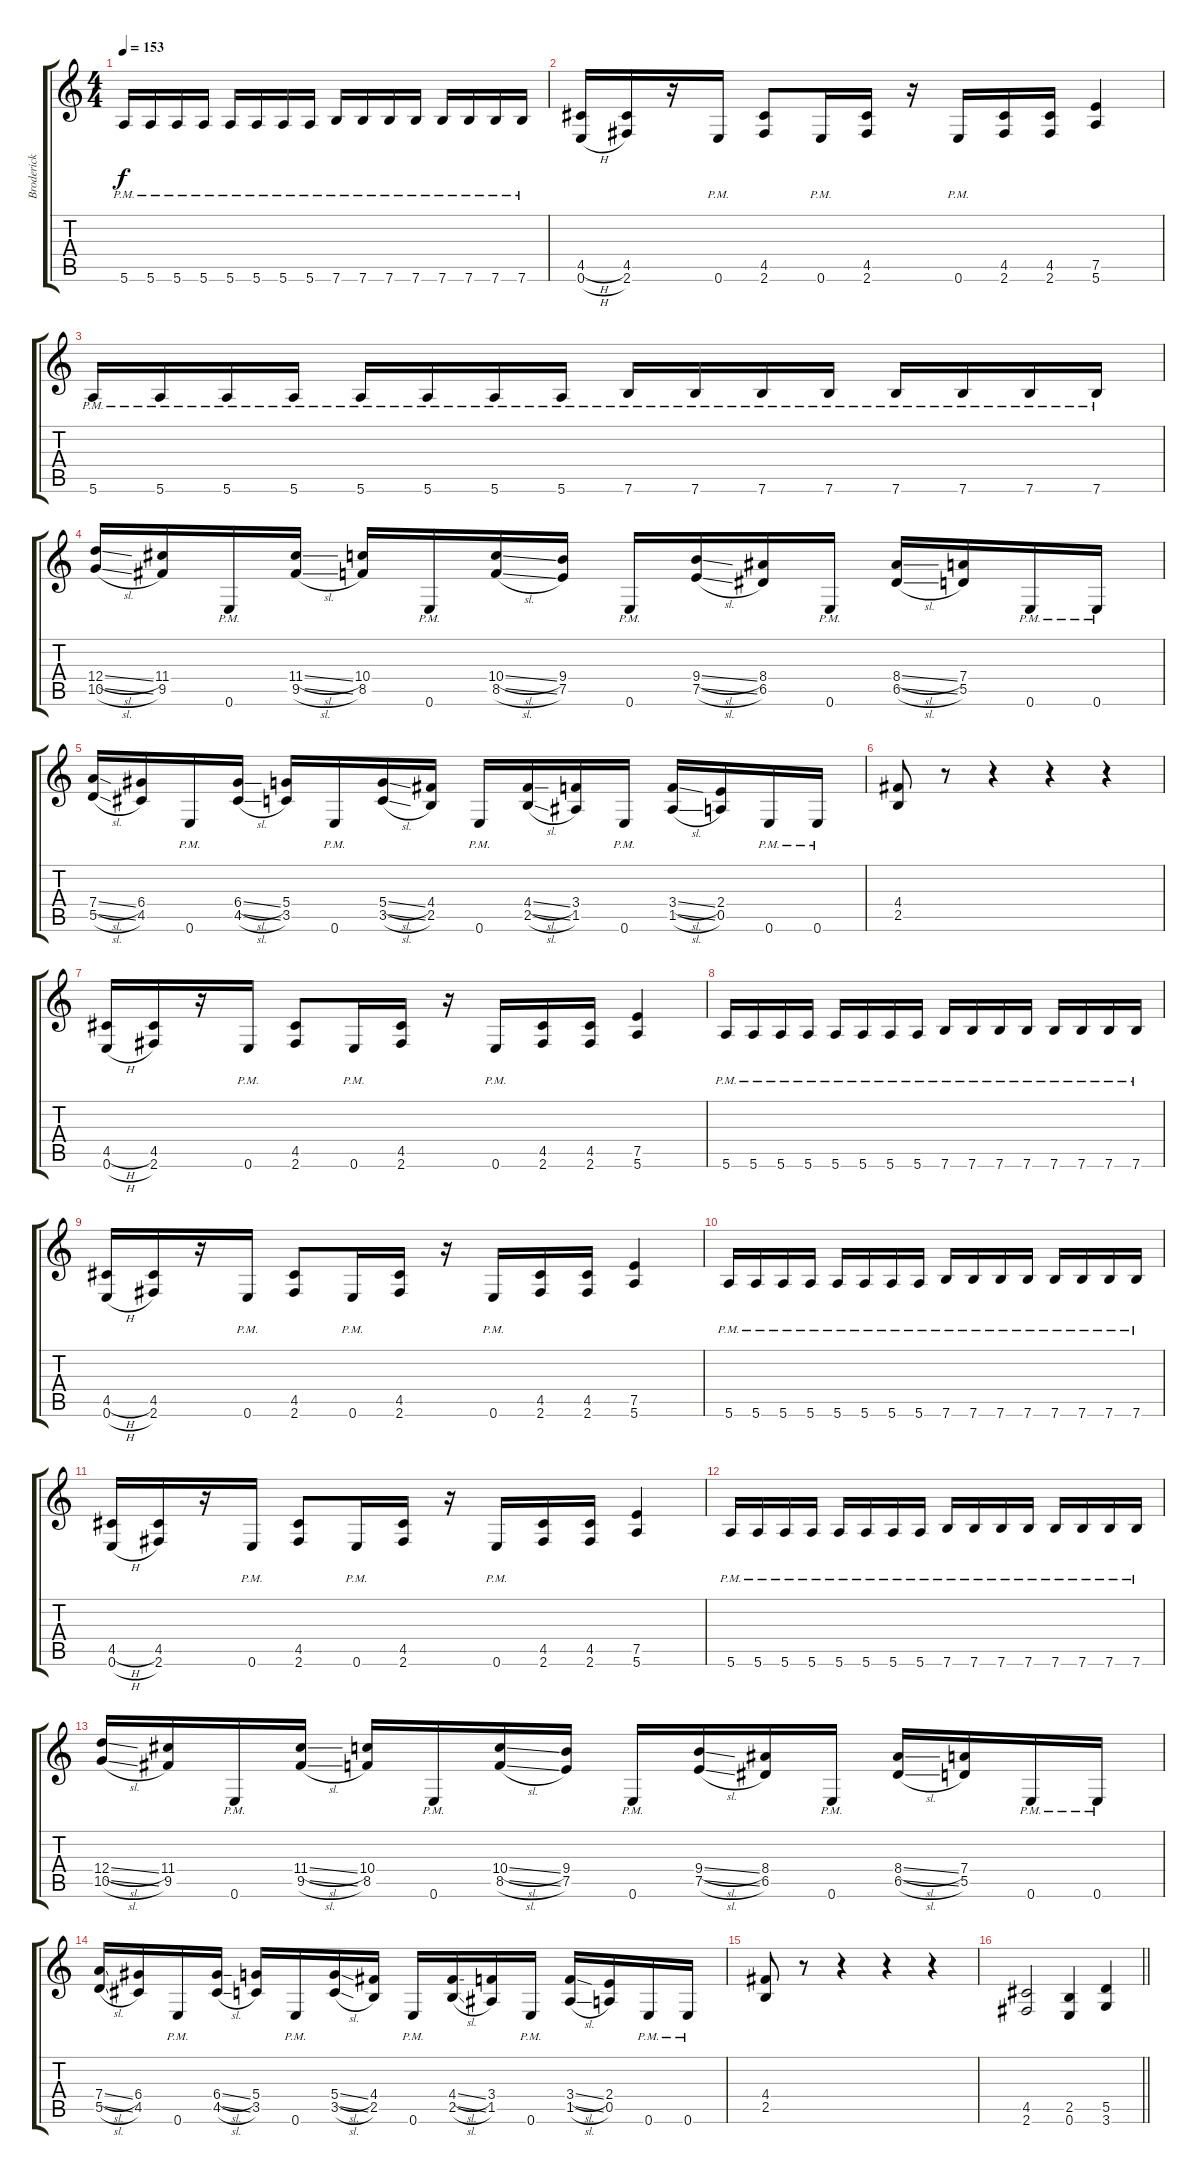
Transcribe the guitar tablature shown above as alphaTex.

\track ("Broderick" "Broderick") {instrument distortionguitar}
\staff {score tabs}
\tuning (E4 B3 G3 D3 A2 E2) {hide}
\ts (4 4)
\tempo 153
\clef g2
\ks c
5.6{pm}.16{dy f} 5.6{pm}.16 5.6{pm}.16 5.6{pm}.16 5.6{pm}.16 5.6{pm}.16 5.6{pm}.16 5.6{pm}.16 7.6{pm}.16 7.6{pm}.16 7.6{pm}.16 7.6{pm}.16 7.6{pm}.16 7.6{pm}.16 7.6{pm}.16 7.6{pm}.16 |
(4.5{h} 0.6{h}).16 (4.5 2.6).16 r.16 0.6{pm}.16 (4.5 2.6).8 0.6{pm}.16 (4.5 2.6).16 r.16 0.6{pm}.16 (4.5 2.6).16 (4.5 2.6).16 (7.5 5.6).4 |
5.6{pm}.16 5.6{pm}.16 5.6{pm}.16 5.6{pm}.16 5.6{pm}.16 5.6{pm}.16 5.6{pm}.16 5.6{pm}.16 7.6{pm}.16 7.6{pm}.16 7.6{pm}.16 7.6{pm}.16 7.6{pm}.16 7.6{pm}.16 7.6{pm}.16 7.6{pm}.16 |
(12.4{sl} 10.5{sl}).16 (11.4 9.5).16 0.6{pm}.16 (11.4{sl} 9.5{sl}).16 (10.4 8.5).16 0.6{pm}.16 (10.4{sl} 8.5{sl}).16 (9.4 7.5).16 0.6{pm}.16 (9.4{sl} 7.5{sl}).16 (8.4 6.5).16 0.6{pm}.16 (8.4{sl} 6.5{sl}).16 (7.4 5.5).16 0.6{pm}.16 0.6{pm}.16 |
(7.4{sl} 5.5{sl}).16 (6.4 4.5).16 0.6{pm}.16 (6.4{sl} 4.5{sl}).16 (5.4 3.5).16 0.6{pm}.16 (5.4{sl} 3.5{sl}).16 (4.4 2.5).16 0.6{pm}.16 (4.4{sl} 2.5{sl}).16 (3.4 1.5).16 0.6{pm}.16 (3.4{sl} 1.5{sl}).16 (2.4 0.5).16 0.6{pm}.16 0.6{pm}.16 |
(4.4 2.5).8 r.8 r.4 r.4 r.4 |
(4.5{h} 0.6{h}).16 (4.5 2.6).16 r.16 0.6{pm}.16 (4.5 2.6).8 0.6{pm}.16 (4.5 2.6).16 r.16 0.6{pm}.16 (4.5 2.6).16 (4.5 2.6).16 (7.5 5.6).4 |
5.6{pm}.16 5.6{pm}.16 5.6{pm}.16 5.6{pm}.16 5.6{pm}.16 5.6{pm}.16 5.6{pm}.16 5.6{pm}.16 7.6{pm}.16 7.6{pm}.16 7.6{pm}.16 7.6{pm}.16 7.6{pm}.16 7.6{pm}.16 7.6{pm}.16 7.6{pm}.16 |
(4.5{h} 0.6{h}).16 (4.5 2.6).16 r.16 0.6{pm}.16 (4.5 2.6).8 0.6{pm}.16 (4.5 2.6).16 r.16 0.6{pm}.16 (4.5 2.6).16 (4.5 2.6).16 (7.5 5.6).4 |
5.6{pm}.16 5.6{pm}.16 5.6{pm}.16 5.6{pm}.16 5.6{pm}.16 5.6{pm}.16 5.6{pm}.16 5.6{pm}.16 7.6{pm}.16 7.6{pm}.16 7.6{pm}.16 7.6{pm}.16 7.6{pm}.16 7.6{pm}.16 7.6{pm}.16 7.6{pm}.16 |
(4.5{h} 0.6{h}).16 (4.5 2.6).16 r.16 0.6{pm}.16 (4.5 2.6).8 0.6{pm}.16 (4.5 2.6).16 r.16 0.6{pm}.16 (4.5 2.6).16 (4.5 2.6).16 (7.5 5.6).4 |
5.6{pm}.16 5.6{pm}.16 5.6{pm}.16 5.6{pm}.16 5.6{pm}.16 5.6{pm}.16 5.6{pm}.16 5.6{pm}.16 7.6{pm}.16 7.6{pm}.16 7.6{pm}.16 7.6{pm}.16 7.6{pm}.16 7.6{pm}.16 7.6{pm}.16 7.6{pm}.16 |
(12.4{sl} 10.5{sl}).16 (11.4 9.5).16 0.6{pm}.16 (11.4{sl} 9.5{sl}).16 (10.4 8.5).16 0.6{pm}.16 (10.4{sl} 8.5{sl}).16 (9.4 7.5).16 0.6{pm}.16 (9.4{sl} 7.5{sl}).16 (8.4 6.5).16 0.6{pm}.16 (8.4{sl} 6.5{sl}).16 (7.4 5.5).16 0.6{pm}.16 0.6{pm}.16 |
(7.4{sl} 5.5{sl}).16 (6.4 4.5).16 0.6{pm}.16 (6.4{sl} 4.5{sl}).16 (5.4 3.5).16 0.6{pm}.16 (5.4{sl} 3.5{sl}).16 (4.4 2.5).16 0.6{pm}.16 (4.4{sl} 2.5{sl}).16 (3.4 1.5).16 0.6{pm}.16 (3.4{sl} 1.5{sl}).16 (2.4 0.5).16 0.6{pm}.16 0.6{pm}.16 |
(4.4 2.5).8 r.8 r.4 r.4 r.4 |
\barLineRight lightlight
(4.5 2.6).2{volume 10} (2.5 0.6).4 (5.5 3.6).4
